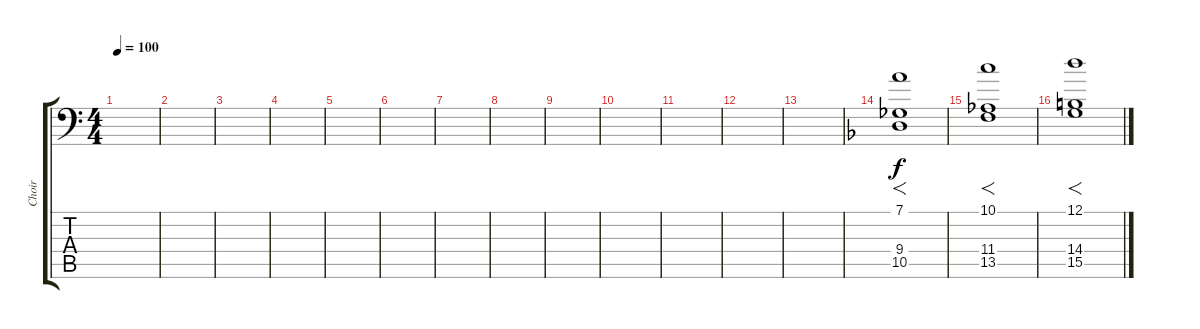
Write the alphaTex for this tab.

\track ("Choir" "Choir") {instrument choiraahs}
\staff {score tabs}
\tuning (D4 A3 F3 A2 E2 A1) {hide}
\ts (4 4)
\tempo 100
\clef f4
\ks c
|
|
|
|
|
|
|
|
|
|
|
|
|
\ks dminor
(7.1 9.4 10.5).1{f} |
(10.1 11.4 13.5).1{f} |
(12.1 14.4 15.5).1{f}
